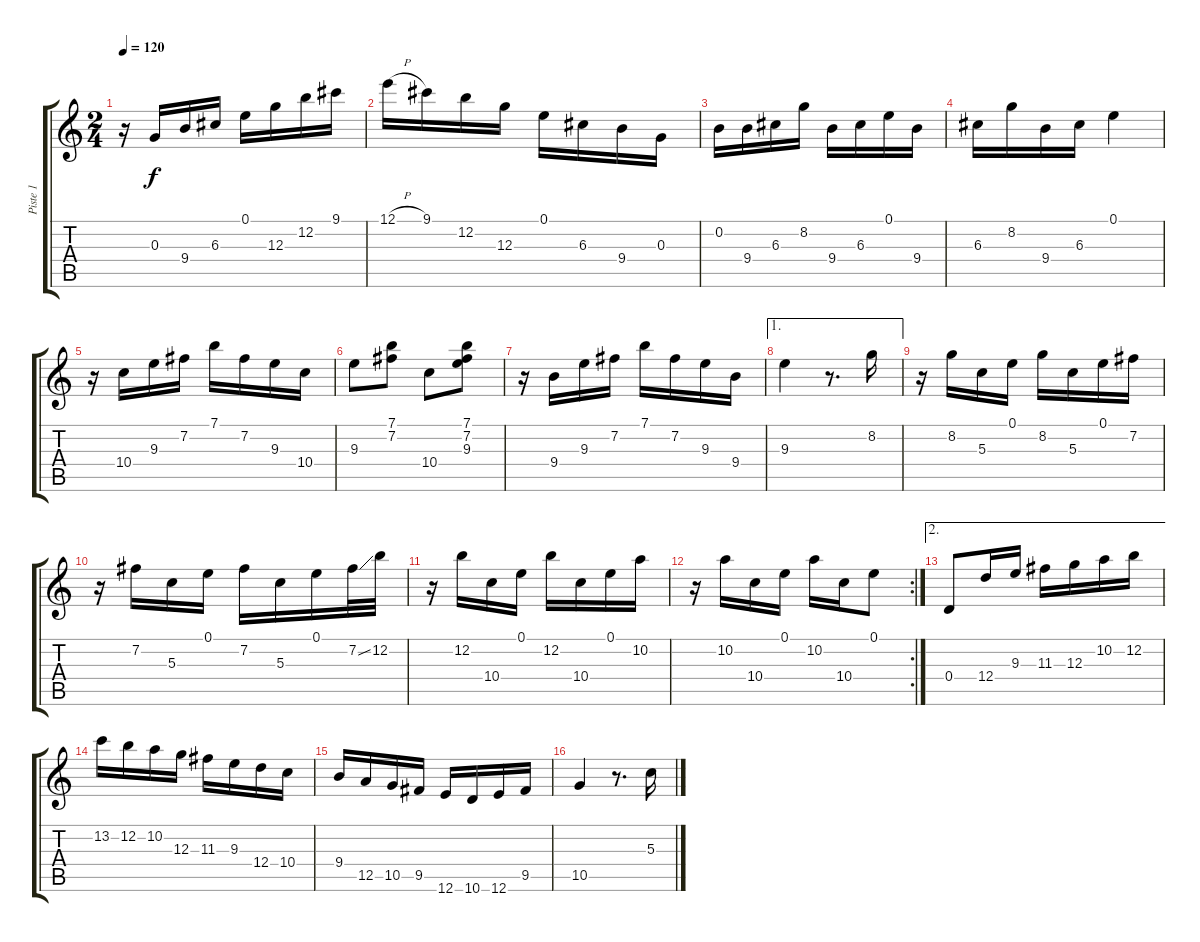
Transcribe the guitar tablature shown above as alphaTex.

\track ("Piste 1" "Piste 1") {instrument acousticguitarnylon}
\staff {score tabs}
\tuning (E4 B3 G3 D3 A2 E2) {hide}
\ts (2 4)
\tempo 120
\clef g2
\ks c
r.16{dy f} 0.3.16 9.4.16 6.3.16 0.1.16 12.3.16 12.2.16 9.1.16 |
12.1{h}.16 9.1.16 12.2.16 12.3.16 0.1.16 6.3.16 9.4.16 0.3.16 |
0.2.16 9.4.16 6.3.16 8.2.16 9.4.16 6.3.16 0.1.16 9.4.16 |
6.3.16 8.2.16 9.4.16 6.3.16 0.1.4 |
r.16 10.4.16 9.3.16 7.2.16 7.1.16 7.2.16 9.3.16 10.4.16 |
9.3.8 (7.1 7.2).8 10.4.8 (7.1 7.2 9.3).8 |
r.16 9.4.16 9.3.16 7.2.16 7.1.16 7.2.16 9.3.16 9.4.16 |
\ae 1
9.3.4 r.8{d} 8.2.16 |
r.16 8.2.16 5.3.16 0.1.16 8.2.16 5.3.16 0.1.16 7.2.16 |
r.16 7.2.16 5.3.16 0.1.16 7.2.16 5.3.16 0.1.16 7.2{ss}.32 12.2.32 |
r.16 12.2.16 10.4.16 0.1.16 12.2.16 10.4.16 0.1.16 10.2.16 |
\rc 2
r.16 10.2.16 10.4.16 0.1.16 10.2.16 10.4.16 0.1.8 |
\ae 2
0.4.8 12.4.16 9.3.16 11.3.16 12.3.16 10.2.16 12.2.16 |
13.2.16 12.2.16 10.2.16 12.3.16 11.3.16 9.3.16 12.4.16 10.4.16 |
9.4.16 12.5.16 10.5.16 9.5.16 12.6.16 10.6.16 12.6.16 9.5.16 |
10.5.4 r.8{d} 5.3.16
